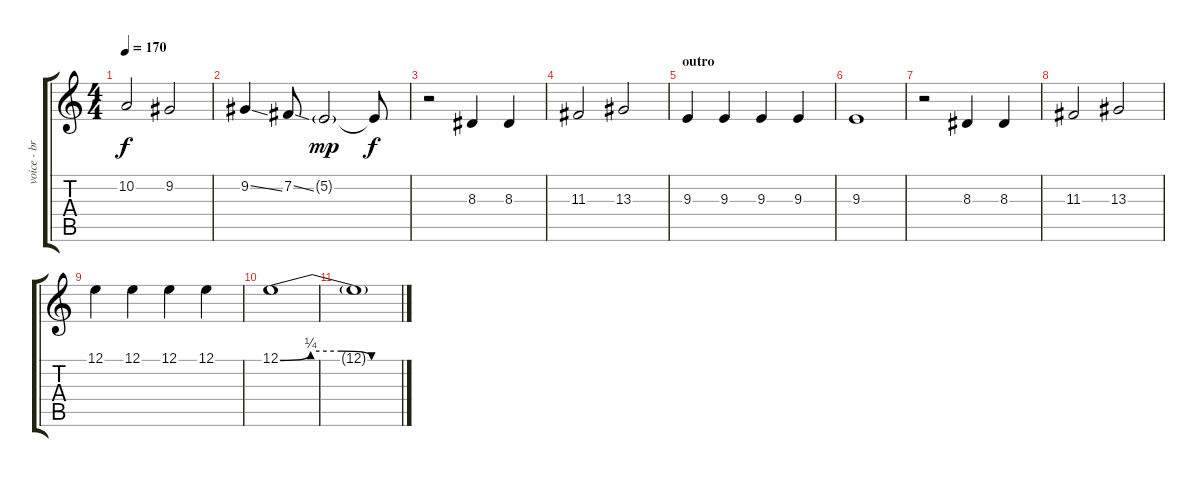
\track ("voice - brody" "voice - br") {instrument oboe}
\staff {score tabs}
\tuning (E4 B3 G3 D3 A2 E2) {hide}
\ts (4 4)
\tempo 170
\clef g2
\ks c
10.2.2{dy f} 9.2.2 |
9.2{ss}.4 7.2{ss}.8 5.2{g}.2{dy mp} 5.2{t}.8{dy f} |
r.2 8.3.4 8.3.4 |
11.3.2 13.3.2 |
\section ("" "outro")
9.3.4 9.3.4 9.3.4 9.3.4 |
9.3.1 |
r.2 8.3.4 8.3.4 |
11.3.2 13.3.2 |
12.1.4 12.1.4 12.1.4 12.1.4 |
12.1{be (custom 0 0 15 1 30 1 45 0 60 0)}.1 |
12.1{t}.1
